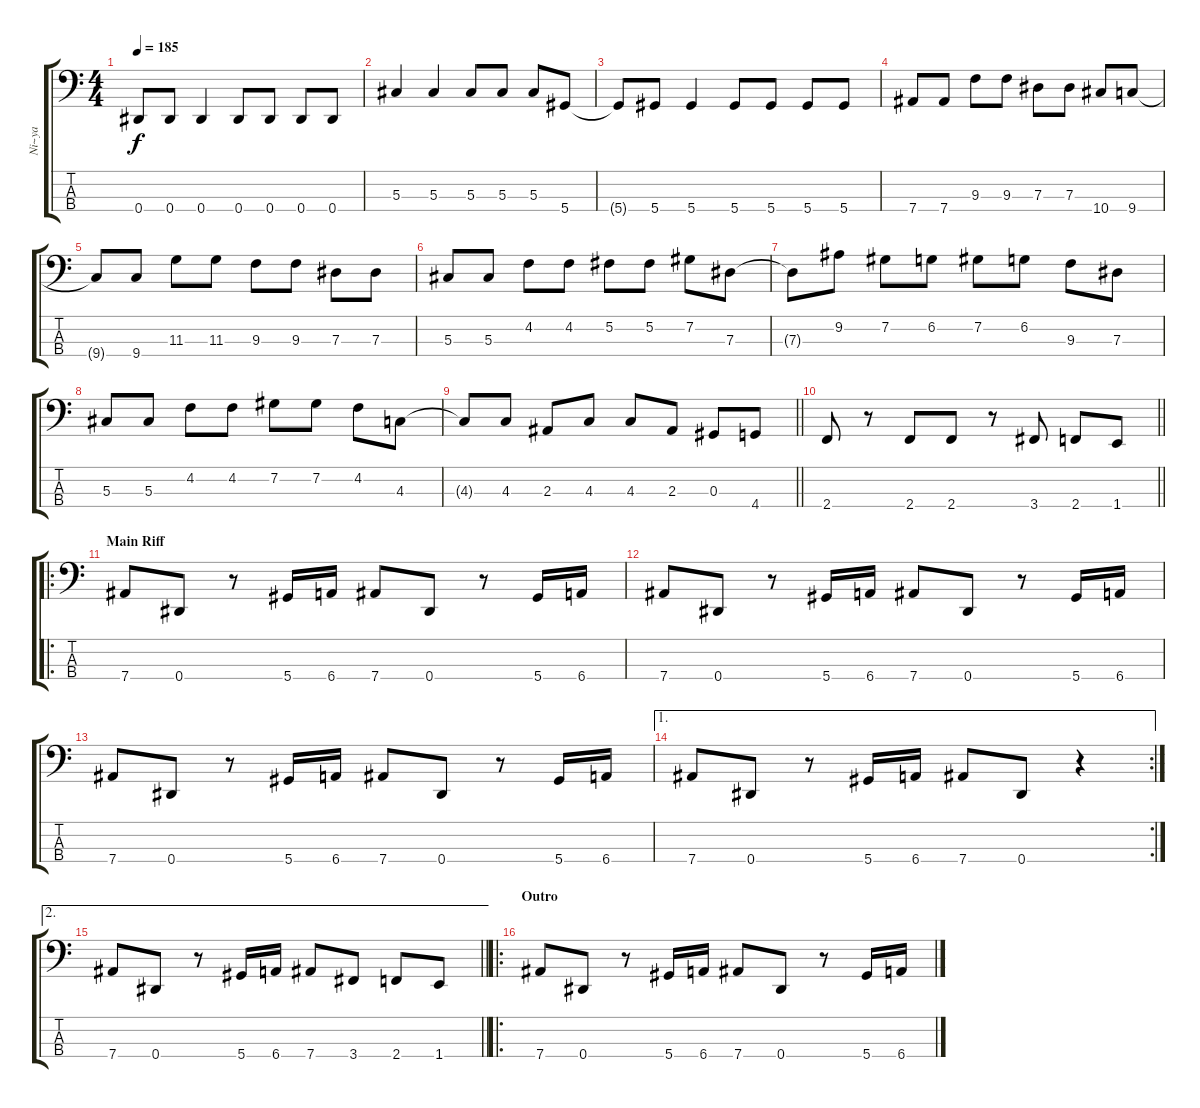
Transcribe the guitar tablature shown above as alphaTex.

\track ("Ni~ya" "Ni~ya") {instrument electricbasspick}
\staff {score tabs}
\tuning (Gb2 Db2 Ab1 Eb1) {hide}
\ts (4 4)
\tempo 185
\clef f4
\ks c
0.4{t}.8{dy f} 0.4.8 0.4.4 0.4.8 0.4.8 0.4.8 0.4.8 |
5.3.4 5.3.4 5.3.8 5.3.8 5.3.8 5.4.8 |
5.4{t}.8 5.4.8 5.4.4 5.4.8 5.4.8 5.4.8 5.4.8 |
7.4.8 7.4.8 9.3.8 9.3.8 7.3.8 7.3.8 10.4.8 9.4.8 |
9.4{t}.8 9.4.8 11.3.8 11.3.8 9.3.8 9.3.8 7.3.8 7.3.8 |
5.3.8 5.3.8 4.2.8 4.2.8 5.2.8 5.2.8 7.2.8 7.3.8 |
7.3{t}.8 9.2.8 7.2.8 6.2.8 7.2.8 6.2.8 9.3.8 7.3.8 |
5.3.8 5.3.8 4.2.8 4.2.8 7.2.8 7.2.8 4.2.8 4.3.8 |
\barLineRight lightlight
4.3{t}.8 4.3.8 2.3.8 4.3.8 4.3.8 2.3.8 0.3.8 4.4.8 |
\barLineRight lightlight
2.4.8 r.8 2.4.8 2.4.8 r.8 3.4.8 2.4.8 1.4.8 |
\ro
\section ("" "Main Riff")
7.4.8 0.4.8 r.8 5.4.16 6.4.16 7.4.8 0.4.8 r.8 5.4.16 6.4.16 |
7.4.8 0.4.8 r.8 5.4.16 6.4.16 7.4.8 0.4.8 r.8 5.4.16 6.4.16 |
7.4.8 0.4.8 r.8 5.4.16 6.4.16 7.4.8 0.4.8 r.8 5.4.16 6.4.16 |
\ae 1
\rc 2
7.4.8 0.4.8 r.8 5.4.16 6.4.16 7.4.8 0.4.8 r.4 |
\ae 2
\barLineRight lightlight
7.4.8 0.4.8 r.8 5.4.16 6.4.16 7.4.8 3.4.8 2.4.8 1.4.8 |
\ro
\section ("" "Outro")
7.4.8 0.4.8 r.8 5.4.16 6.4.16 7.4.8 0.4.8 r.8 5.4.16 6.4.16
